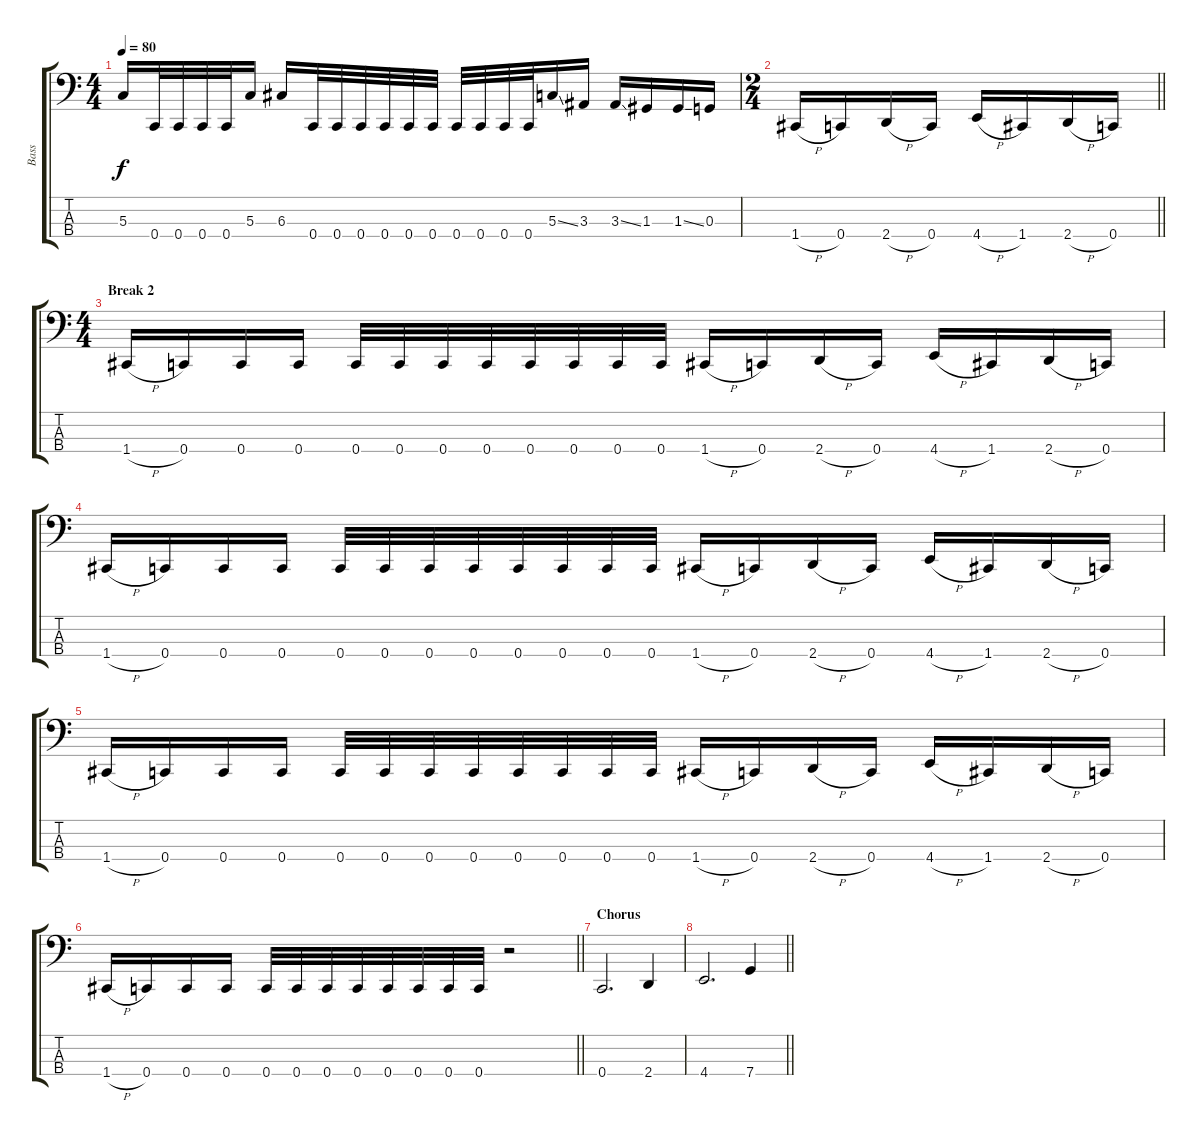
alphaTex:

\track ("Bass" "Bass") {instrument electricbasspick}
\staff {score tabs}
\tuning (F2 C2 G1 C1) {hide}
\ts (4 4)
\tempo 80
\clef f4
\ks c
5.3.16{dy f} 0.4.32 0.4.32 0.4.32 0.4.32 5.3.16 6.3.16 0.4.32 0.4.32 0.4.32 0.4.32 0.4.32 0.4.32 0.4.32 0.4.32 0.4.32 0.4.32 5.3{ss}.16 3.3.16 3.3{ss}.16 1.3.16 1.3{ss}.16 0.3.16 |
\ts (2 4)
\barLineRight lightlight
1.4{h}.16 0.4.16 2.4{h}.16 0.4.16 4.4{h}.16 1.4.16 2.4{h}.16 0.4.16 |
\ts (4 4)
\section ("" "Break 2")
1.4{h}.16 0.4.16 0.4.16 0.4.16 0.4.32 0.4.32 0.4.32 0.4.32 0.4.32 0.4.32 0.4.32 0.4.32 1.4{h}.16 0.4.16 2.4{h}.16 0.4.16 4.4{h}.16 1.4.16 2.4{h}.16 0.4.16 |
1.4{h}.16 0.4.16 0.4.16 0.4.16 0.4.32 0.4.32 0.4.32 0.4.32 0.4.32 0.4.32 0.4.32 0.4.32 1.4{h}.16 0.4.16 2.4{h}.16 0.4.16 4.4{h}.16 1.4.16 2.4{h}.16 0.4.16 |
1.4{h}.16 0.4.16 0.4.16 0.4.16 0.4.32 0.4.32 0.4.32 0.4.32 0.4.32 0.4.32 0.4.32 0.4.32 1.4{h}.16 0.4.16 2.4{h}.16 0.4.16 4.4{h}.16 1.4.16 2.4{h}.16 0.4.16 |
\barLineRight lightlight
1.4{h}.16 0.4.16 0.4.16 0.4.16 0.4.32 0.4.32 0.4.32 0.4.32 0.4.32 0.4.32 0.4.32 0.4.32 r.2 |
\section ("" "Chorus")
0.4.2{d} 2.4.4 |
\barLineRight lightlight
4.4.2{d} 7.4.4
